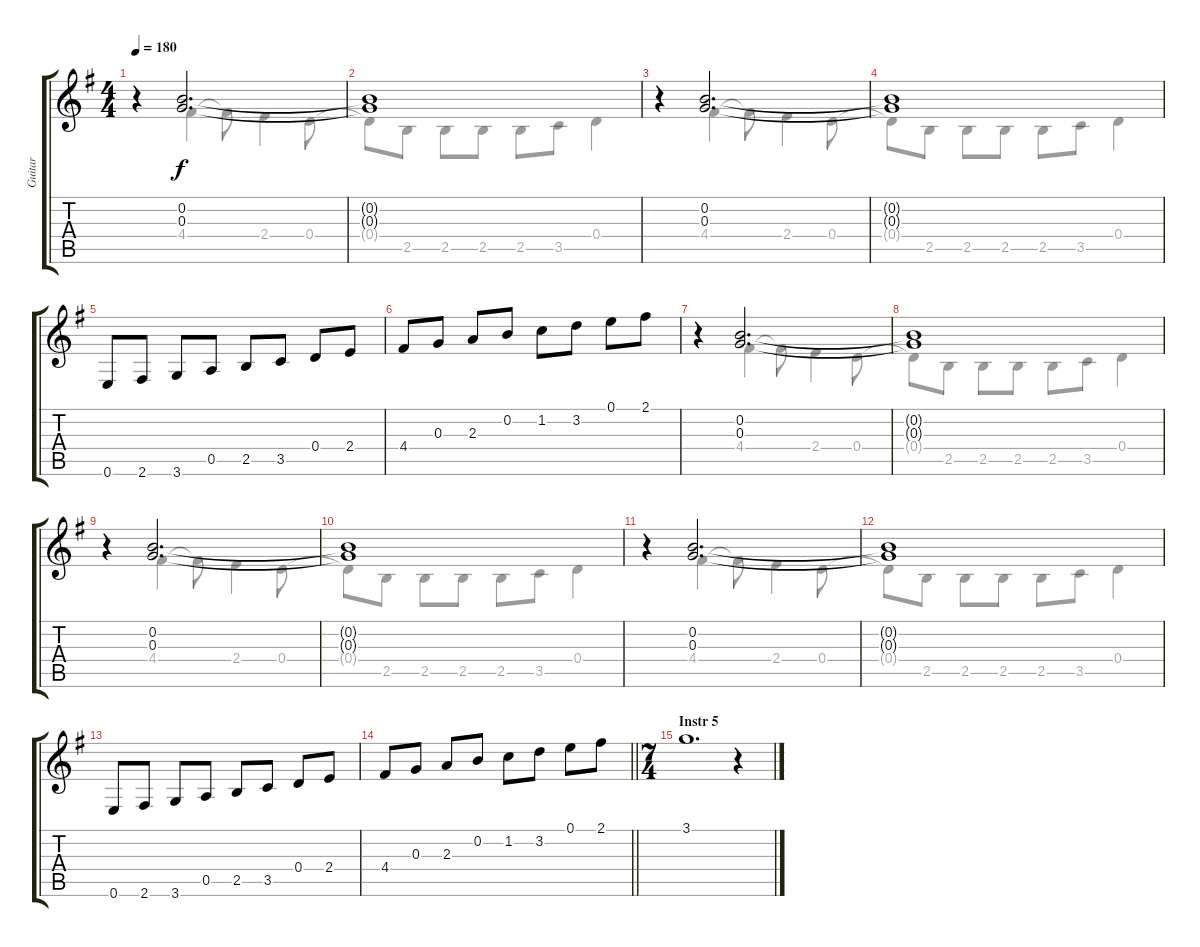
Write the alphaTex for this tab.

\track ("Guitar" "Guitar") {instrument electricguitarclean bank 255}
\staff {score tabs}
\tuning (E4 B3 G3 D3 A2 E2) {hide}
\voice
\ts (4 4)
\tempo 180
\clef g2
\ks g
r.4{dy f} (0.2 0.3).2{d} |
(0.2{t} 0.3{t}).1 |
r.4 (0.2 0.3).2{d} |
(0.2{t} 0.3{t}).1 |
0.6.8 2.6.8 3.6.8 0.5.8 2.5.8 3.5.8 0.4.8 2.4.8 |
4.4.8 0.3.8 2.3.8 0.2.8 1.2.8 3.2.8 0.1.8 2.1.8 |
r.4 (0.2 0.3).2{d} |
(0.2{t} 0.3{t}).1 |
r.4 (0.2 0.3).2{d} |
(0.2{t} 0.3{t}).1 |
r.4 (0.2 0.3).2{d} |
(0.2{t} 0.3{t}).1 |
0.6.8 2.6.8 3.6.8 0.5.8 2.5.8 3.5.8 0.4.8 2.4.8 |
\barLineRight lightlight
4.4.8 0.3.8 2.3.8 0.2.8 1.2.8 3.2.8 0.1.8 2.1.8 |
\ts (7 4)
\section ("" "Instr 5")
3.1.1{d} r.4 |
\voice
\clef g2
\ottava regular
\simile none
\ks g
r.4{dy f} 4.4.4 4.4{t}.8 2.4.4 0.4.8 |
0.4{t}.8 2.5.8 2.5.8 2.5.8 2.5.8 3.5.8 0.4.4 |
r.4 4.4.4 4.4{t}.8 2.4.4 0.4.8 |
0.4{t}.8 2.5.8 2.5.8 2.5.8 2.5.8 3.5.8 0.4.4 |
|
|
r.4 4.4.4 4.4{t}.8 2.4.4 0.4.8 |
0.4{t}.8 2.5.8 2.5.8 2.5.8 2.5.8 3.5.8 0.4.4 |
r.4 4.4.4 4.4{t}.8 2.4.4 0.4.8 |
0.4{t}.8 2.5.8 2.5.8 2.5.8 2.5.8 3.5.8 0.4.4 |
r.4 4.4.4 4.4{t}.8 2.4.4 0.4.8 |
0.4{t}.8 2.5.8 2.5.8 2.5.8 2.5.8 3.5.8 0.4.4 |
|
\barLineRight lightlight
|
|
